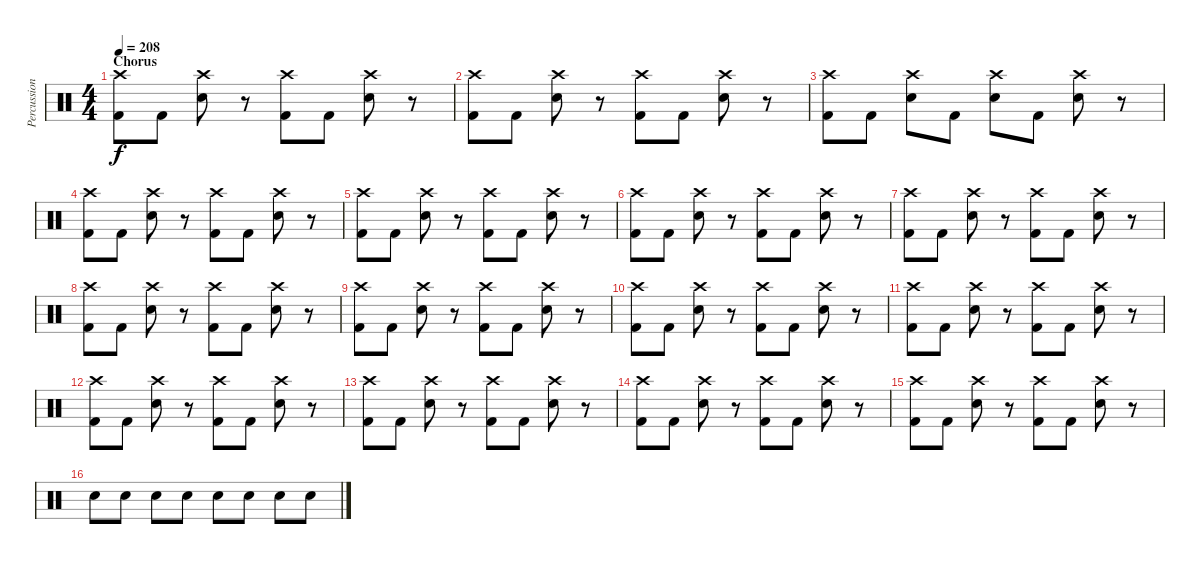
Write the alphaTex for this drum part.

\track ("Percussion" "Percussion") {instrument percussion}
\staff {score}
\articulation defaults
\ts (4 4)
\section ("" "Chorus")
\tempo 208
\clef neutral
\ks c
("Crash high (hit)" "Kick (hit) 2").8{dy f} "Kick (hit) 2".8 ("Crash high (hit)" "Snare (hit) 2").8 r.8 ("Crash high (hit)" "Kick (hit) 2").8 "Kick (hit) 2".8 ("Crash high (hit)" "Snare (hit) 2").8 r.8 |
("Crash high (hit)" "Kick (hit) 2").8 "Kick (hit) 2".8 ("Crash high (hit)" "Snare (hit) 2").8 r.8 ("Crash high (hit)" "Kick (hit) 2").8 "Kick (hit) 2".8 ("Crash high (hit)" "Snare (hit) 2").8 r.8 |
("Crash high (hit)" "Kick (hit) 2").8 "Kick (hit) 2".8 ("Crash high (hit)" "Snare (hit) 2").8 "Kick (hit) 2".8 ("Crash high (hit)" "Snare (hit) 2").8 "Kick (hit) 2".8 ("Crash high (hit)" "Snare (hit) 2").8 r.8 |
("Crash high (hit)" "Kick (hit) 2").8 "Kick (hit) 2".8 ("Crash high (hit)" "Snare (hit) 2").8 r.8 ("Crash high (hit)" "Kick (hit) 2").8 "Kick (hit) 2".8 ("Crash high (hit)" "Snare (hit) 2").8 r.8 |
("Crash high (hit)" "Kick (hit) 2").8 "Kick (hit) 2".8 ("Crash high (hit)" "Snare (hit) 2").8 r.8 ("Crash high (hit)" "Kick (hit) 2").8 "Kick (hit) 2".8 ("Crash high (hit)" "Snare (hit) 2").8 r.8 |
("Crash high (hit)" "Kick (hit) 2").8 "Kick (hit) 2".8 ("Crash high (hit)" "Snare (hit) 2").8 r.8 ("Crash high (hit)" "Kick (hit) 2").8 "Kick (hit) 2".8 ("Crash high (hit)" "Snare (hit) 2").8 r.8 |
("Crash high (hit)" "Kick (hit) 2").8 "Kick (hit) 2".8 ("Crash high (hit)" "Snare (hit) 2").8 r.8 ("Crash high (hit)" "Kick (hit) 2").8 "Kick (hit) 2".8 ("Crash high (hit)" "Snare (hit) 2").8 r.8 |
("Crash high (hit)" "Kick (hit) 2").8 "Kick (hit) 2".8 ("Crash high (hit)" "Snare (hit) 2").8 r.8 ("Crash high (hit)" "Kick (hit) 2").8 "Kick (hit) 2".8 ("Crash high (hit)" "Snare (hit) 2").8 r.8 |
("Crash high (hit)" "Kick (hit) 2").8 "Kick (hit) 2".8 ("Crash high (hit)" "Snare (hit) 2").8 r.8 ("Crash high (hit)" "Kick (hit) 2").8 "Kick (hit) 2".8 ("Crash high (hit)" "Snare (hit) 2").8 r.8 |
("Crash high (hit)" "Kick (hit) 2").8 "Kick (hit) 2".8 ("Crash high (hit)" "Snare (hit) 2").8 r.8 ("Crash high (hit)" "Kick (hit) 2").8 "Kick (hit) 2".8 ("Crash high (hit)" "Snare (hit) 2").8 r.8 |
("Crash high (hit)" "Kick (hit) 2").8 "Kick (hit) 2".8 ("Crash high (hit)" "Snare (hit) 2").8 r.8 ("Crash high (hit)" "Kick (hit) 2").8 "Kick (hit) 2".8 ("Crash high (hit)" "Snare (hit) 2").8 r.8 |
("Crash high (hit)" "Kick (hit) 2").8 "Kick (hit) 2".8 ("Crash high (hit)" "Snare (hit) 2").8 r.8 ("Crash high (hit)" "Kick (hit) 2").8 "Kick (hit) 2".8 ("Crash high (hit)" "Snare (hit) 2").8 r.8 |
("Crash high (hit)" "Kick (hit) 2").8 "Kick (hit) 2".8 ("Crash high (hit)" "Snare (hit) 2").8 r.8 ("Crash high (hit)" "Kick (hit) 2").8 "Kick (hit) 2".8 ("Crash high (hit)" "Snare (hit) 2").8 r.8 |
("Crash high (hit)" "Kick (hit) 2").8 "Kick (hit) 2".8 ("Crash high (hit)" "Snare (hit) 2").8 r.8 ("Crash high (hit)" "Kick (hit) 2").8 "Kick (hit) 2".8 ("Crash high (hit)" "Snare (hit) 2").8 r.8 |
("Crash high (hit)" "Kick (hit) 2").8 "Kick (hit) 2".8 ("Crash high (hit)" "Snare (hit) 2").8 r.8 ("Crash high (hit)" "Kick (hit) 2").8 "Kick (hit) 2".8 ("Crash high (hit)" "Snare (hit) 2").8 r.8 |
"Snare (hit) 2".8 "Snare (hit) 2".8 "Snare (hit) 2".8 "Snare (hit) 2".8 "Snare (hit) 2".8 "Snare (hit) 2".8 "Snare (hit) 2".8 "Snare (hit) 2".8
